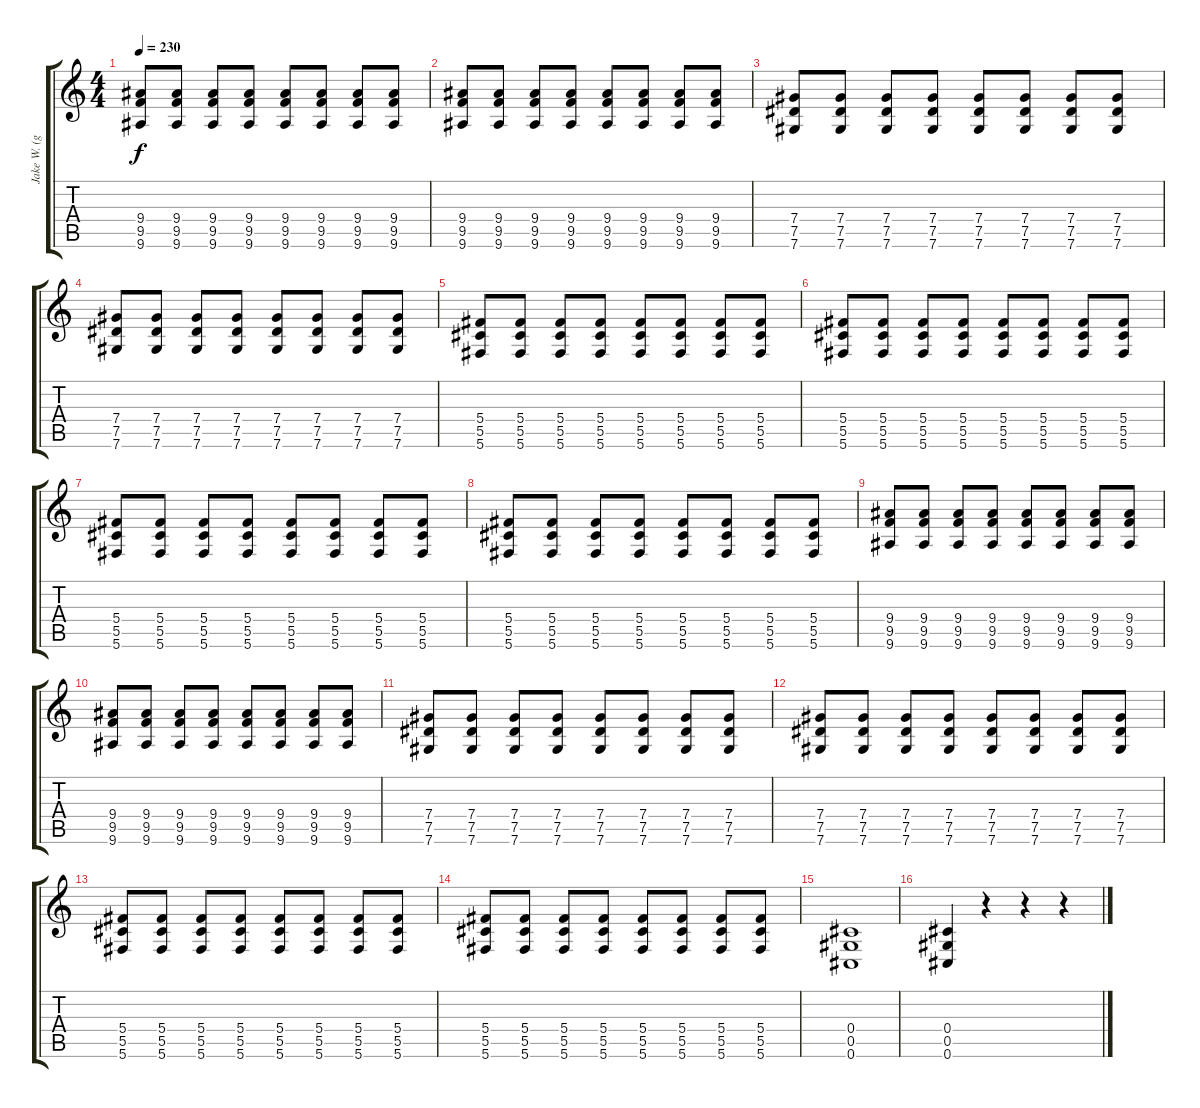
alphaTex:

\track ("Jake W. (guitar)" "Jake W. (g") {instrument distortionguitar}
\staff {score tabs}
\tuning (Eb4 Bb3 Gb3 Db3 Ab2 Db2) {hide}
\ts (4 4)
\tempo 230
\clef g2
\ks c
(9.4 9.5 9.6).8{dy f} (9.4 9.5 9.6).8 (9.4 9.5 9.6).8 (9.4 9.5 9.6).8 (9.4 9.5 9.6).8 (9.4 9.5 9.6).8 (9.4 9.5 9.6).8 (9.4 9.5 9.6).8 |
(9.4 9.5 9.6).8 (9.4 9.5 9.6).8 (9.4 9.5 9.6).8 (9.4 9.5 9.6).8 (9.4 9.5 9.6).8 (9.4 9.5 9.6).8 (9.4 9.5 9.6).8 (9.4 9.5 9.6).8 |
(7.4 7.5 7.6).8 (7.4 7.5 7.6).8 (7.4 7.5 7.6).8 (7.4 7.5 7.6).8 (7.4 7.5 7.6).8 (7.4 7.5 7.6).8 (7.4 7.5 7.6).8 (7.4 7.5 7.6).8 |
(7.4 7.5 7.6).8 (7.4 7.5 7.6).8 (7.4 7.5 7.6).8 (7.4 7.5 7.6).8 (7.4 7.5 7.6).8 (7.4 7.5 7.6).8 (7.4 7.5 7.6).8 (7.4 7.5 7.6).8 |
(5.4 5.5 5.6).8 (5.4 5.5 5.6).8 (5.4 5.5 5.6).8 (5.4 5.5 5.6).8 (5.4 5.5 5.6).8 (5.4 5.5 5.6).8 (5.4 5.5 5.6).8 (5.4 5.5 5.6).8 |
(5.4 5.5 5.6).8 (5.4 5.5 5.6).8 (5.4 5.5 5.6).8 (5.4 5.5 5.6).8 (5.4 5.5 5.6).8 (5.4 5.5 5.6).8 (5.4 5.5 5.6).8 (5.4 5.5 5.6).8 |
(5.4 5.5 5.6).8 (5.4 5.5 5.6).8 (5.4 5.5 5.6).8 (5.4 5.5 5.6).8 (5.4 5.5 5.6).8 (5.4 5.5 5.6).8 (5.4 5.5 5.6).8 (5.4 5.5 5.6).8 |
(5.4 5.5 5.6).8 (5.4 5.5 5.6).8 (5.4 5.5 5.6).8 (5.4 5.5 5.6).8 (5.4 5.5 5.6).8 (5.4 5.5 5.6).8 (5.4 5.5 5.6).8 (5.4 5.5 5.6).8 |
(9.4 9.5 9.6).8 (9.4 9.5 9.6).8 (9.4 9.5 9.6).8 (9.4 9.5 9.6).8 (9.4 9.5 9.6).8 (9.4 9.5 9.6).8 (9.4 9.5 9.6).8 (9.4 9.5 9.6).8 |
(9.4 9.5 9.6).8 (9.4 9.5 9.6).8 (9.4 9.5 9.6).8 (9.4 9.5 9.6).8 (9.4 9.5 9.6).8 (9.4 9.5 9.6).8 (9.4 9.5 9.6).8 (9.4 9.5 9.6).8 |
(7.4 7.5 7.6).8 (7.4 7.5 7.6).8 (7.4 7.5 7.6).8 (7.4 7.5 7.6).8 (7.4 7.5 7.6).8 (7.4 7.5 7.6).8 (7.4 7.5 7.6).8 (7.4 7.5 7.6).8 |
(7.4 7.5 7.6).8 (7.4 7.5 7.6).8 (7.4 7.5 7.6).8 (7.4 7.5 7.6).8 (7.4 7.5 7.6).8 (7.4 7.5 7.6).8 (7.4 7.5 7.6).8 (7.4 7.5 7.6).8 |
(5.4 5.5 5.6).8 (5.4 5.5 5.6).8 (5.4 5.5 5.6).8 (5.4 5.5 5.6).8 (5.4 5.5 5.6).8 (5.4 5.5 5.6).8 (5.4 5.5 5.6).8 (5.4 5.5 5.6).8 |
(5.4 5.5 5.6).8 (5.4 5.5 5.6).8 (5.4 5.5 5.6).8 (5.4 5.5 5.6).8 (5.4 5.5 5.6).8 (5.4 5.5 5.6).8 (5.4 5.5 5.6).8 (5.4 5.5 5.6).8 |
(0.4 0.5 0.6).1 |
(0.4 0.5 0.6).4 r.4 r.4 r.4
